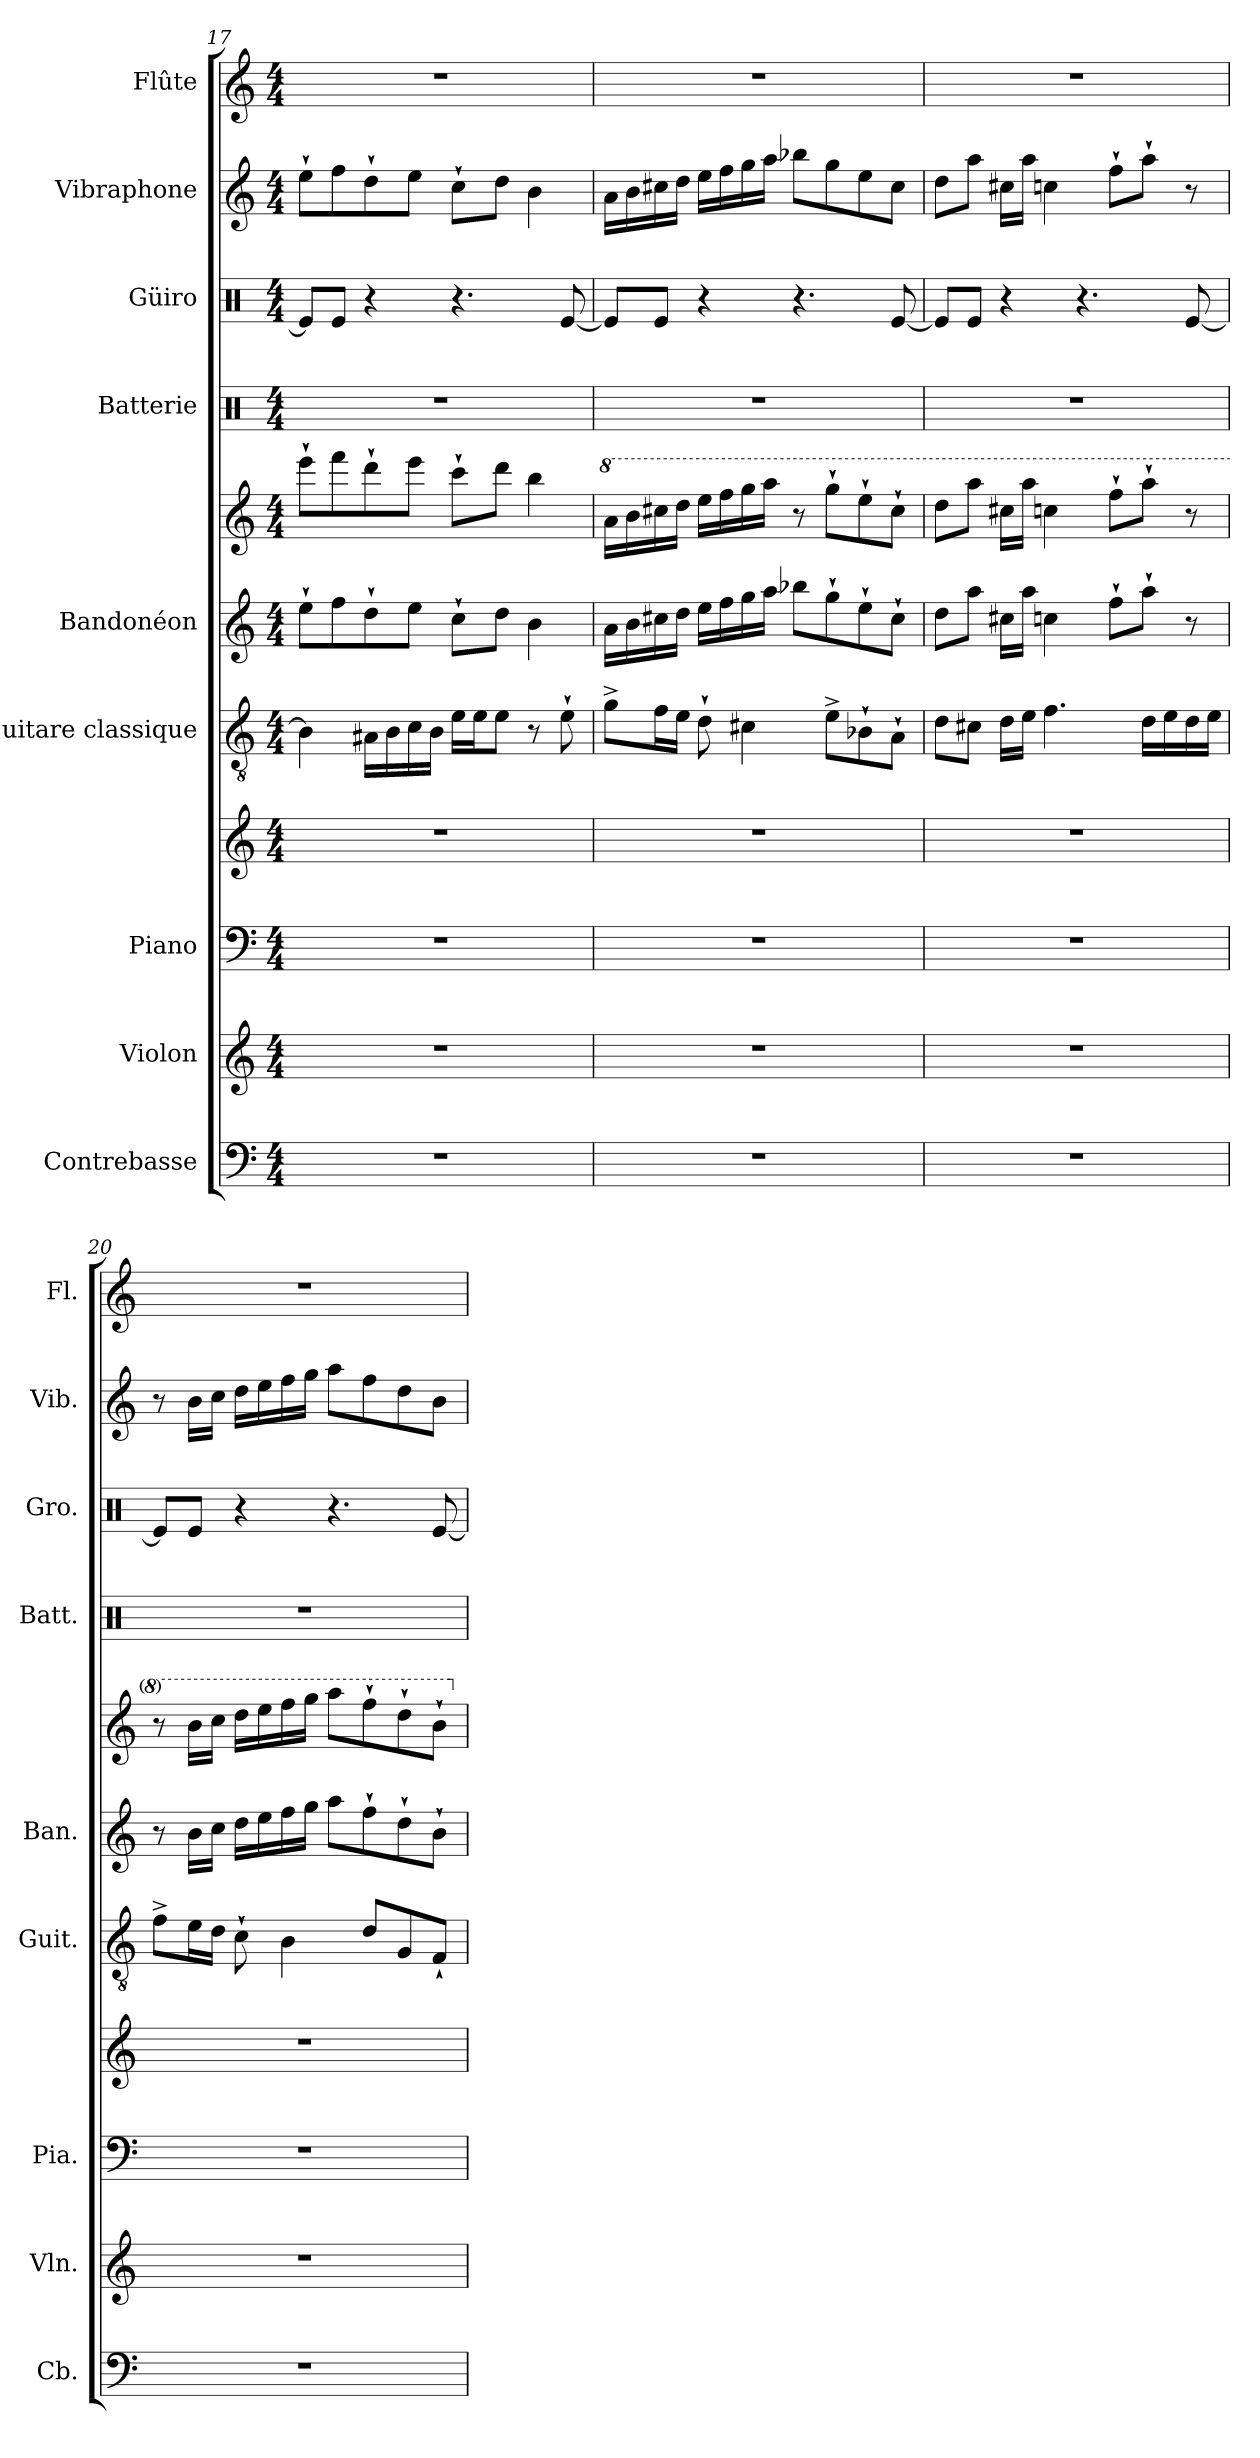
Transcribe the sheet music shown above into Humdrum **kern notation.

**kern	**kern	**kern	**kern	**kern	**kern	**kern	**kern	**kern	**kern	**kern
*part9	*part8	*part7	*part7	*part6	*part5	*part5	*part4	*part3	*part2	*part1
*staff11	*staff10	*staff9	*staff8	*staff7	*staff6	*staff5	*staff4	*staff3	*staff2	*staff1
*I"Contrebasse	*I"Violon	*I"Piano	*	*I"Guitare classique	*I"Bandonéon	*	*I"Batterie	*I"Güiro	*I"Vibraphone	*I"Flûte
*I'Cb.	*I'Vln.	*I'Pia.	*	*I'Guit.	*I'Ban.	*	*I'Batt.	*I'Gro.	*I'Vib.	*I'Fl.
!!LO:LB:g=z
*clefF4	*clefG2	*clefF4	*clefG2	*clefGv2	*clefG2	*clefG2	*clefX	*clefX	*clefG2	*clefG2
*ITrd7c12	*	*	*	*	*	*	*	*	*	*
*k[]	*k[]	*k[]	*k[]	*k[]	*k[]	*k[]	*k[]	*k[]	*k[]	*k[]
*M4/4	*M4/4	*M4/4	*M4/4	*M4/4	*M4/4	*M4/4	*M4/4	*M4/4	*M4/4	*M4/4
=17	=17	=17	=17	=17	=17	=17	=17	=17	=17	=17
1r	1r	1r	1r	4B\]	8ee`\L	8eee`\L	1r	8Re/L]	8ee`\L	1r
.	.	.	.	.	8ff\	8fff\	.	8Re/J	8ff\	.
.	.	.	.	16A#X\LL	8dd`\	8ddd`\	.	4r	8dd`\	.
.	.	.	.	16B\	.	.	.	.	.	.
.	.	.	.	16c\	8ee\J	8eee\J	.	.	8ee\J	.
.	.	.	.	16B\JJ	.	.	.	.	.	.
.	.	.	.	16e\LL	8cc`\L	8ccc`\L	.	4.r	8cc`\L	.
.	.	.	.	16e\J	.	.	.	.	.	.
.	.	.	.	8e\J	8dd\J	8ddd\J	.	.	8dd\J	.
.	.	.	.	8r	4b\	4bb\	.	.	4b\	.
.	.	.	.	8e`\	.	.	.	[8Re/	.	.
=18	=18	=18	=18	=18	=18	=18	=18	=18	=18	=18
*	*	*	*	*	*	*8va	*	*	*	*
1r	1r	1r	1r	8g^\L	16a\LL	16aa\LL	1r	8Re/L]	16a\LL	1r
.	.	.	.	.	16b\	16bb\	.	.	16b\	.
.	.	.	.	16f\L	16cc#X\	16ccc#X\	.	8Re/J	16cc#X\	.
.	.	.	.	16e\JJ	16dd\JJ	16ddd\JJ	.	.	16dd\JJ	.
.	.	.	.	8d`\	16ee\LL	16eee\LL	.	4r	16ee\LL	.
.	.	.	.	.	16ff\	16fff\	.	.	16ff\	.
.	.	.	.	4c#X\	16gg\	16ggg\	.	.	16gg\	.
.	.	.	.	.	16aa\JJ	16aaa\JJ	.	.	16aa\JJ	.
.	.	.	.	.	8bb-X\L	8r	.	4.r	8bb-X\L	.
.	.	.	.	8e^\L	8gg`\	8ggg`\L	.	.	8gg\	.
.	.	.	.	8B-X`\	8ee`\	8eee`\	.	.	8ee\	.
.	.	.	.	8A`\J	8cc#`\J	8ccc#`\J	.	[8Re/	8cc#\J	.
=19	=19	=19	=19	=19	=19	=19	=19	=19	=19	=19
1r	1r	1r	1r	8d\L	8dd\L	8ddd\L	1r	8Re/L]	8dd\L	1r
.	.	.	.	8c#X\J	8aa\J	8aaa\J	.	8Re/J	8aa\J	.
.	.	.	.	16d\LL	16cc#X\LL	16ccc#X\LL	.	4r	16cc#X\LL	.
.	.	.	.	16e\JJ	16aa\JJ	16aaa\JJ	.	.	16aa\JJ	.
.	.	.	.	4.f\	4ccn\	4cccn\	.	.	4ccn\	.
.	.	.	.	.	.	.	.	4.r	.	.
.	.	.	.	.	8ff`\L	8fff`\L	.	.	8ff`\L	.
.	.	.	.	16d\LL	8aa`\J	8aaa`\J	.	.	8aa`\J	.
.	.	.	.	16e\	.	.	.	.	.	.
.	.	.	.	16d\	8r	8r	.	[8Re/	8r	.
.	.	.	.	16e\JJ	.	.	.	.	.	.
=20	=20	=20	=20	=20	=20	=20	=20	=20	=20	=20
1r	1r	1r	1r	8f^\L	8r	8r	1r	8Re/L]	8r	1r
.	.	.	.	16e\L	16b\LL	16bb\LL	.	8Re/J	16b\LL	.
.	.	.	.	16d\JJ	16cc\JJ	16ccc\JJ	.	.	16cc\JJ	.
.	.	.	.	8c`\	16dd\LL	16ddd\LL	.	4r	16dd\LL	.
.	.	.	.	.	16ee\	16eee\	.	.	16ee\	.
.	.	.	.	4B\	16ff\	16fff\	.	.	16ff\	.
.	.	.	.	.	16gg\JJ	16ggg\JJ	.	.	16gg\JJ	.
.	.	.	.	.	8aa\L	8aaa\L	.	4.r	8aa\L	.
.	.	.	.	8d/L	8ff`\	8fff`\	.	.	8ff\	.
.	.	.	.	8G/	8dd`\	8ddd`\	.	.	8dd\	.
.	.	.	.	8F`/J	8b`\J	8bb`\J	.	[8Re/	8b\J	.
*	*	*	*	*	*	*X8va	*	*	*	*
=	=	=	=	=	=	=	=	=	=	=
*-	*-	*-	*-	*-	*-	*-	*-	*-	*-	*-
